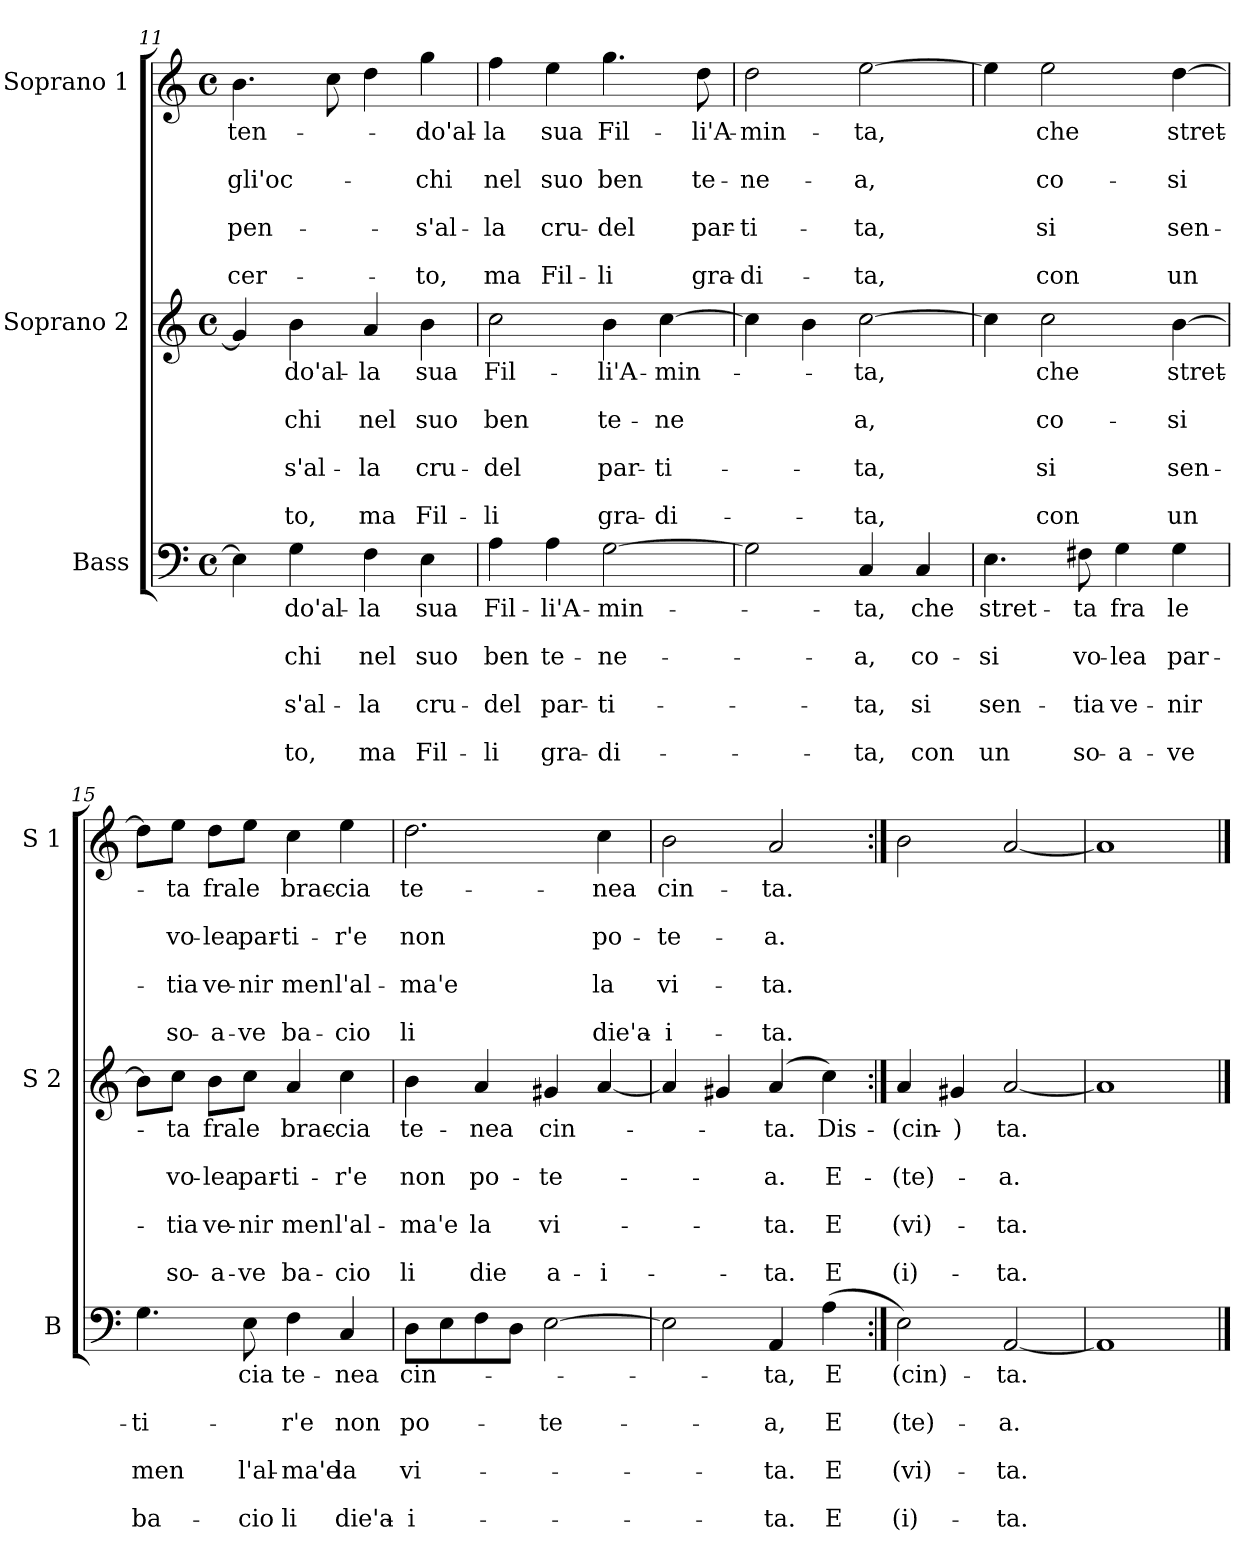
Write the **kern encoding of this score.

**kern	**text	**text	**text	**text	**text	**text	**text	**kern	**text	**text	**text	**text	**text	**text	**text	**kern	**text	**text	**text	**text	**text	**text	**text
*part3	*part3	*part3	*part3	*part3	*part3	*part3	*part3	*part2	*part2	*part2	*part2	*part2	*part2	*part2	*part2	*part1	*part1	*part1	*part1	*part1	*part1	*part1	*part1
*staff3	*staff3	*staff3	*staff3	*staff3	*staff3	*staff3	*staff3	*staff2	*staff2	*staff2	*staff2	*staff2	*staff2	*staff2	*staff2	*staff1	*staff1	*staff1	*staff1	*staff1	*staff1	*staff1	*staff1
*I"Bass	*	*	*	*	*	*	*	*I"Soprano 2	*	*	*	*	*	*	*	*I"Soprano 1	*	*	*	*	*	*	*
*I'B	*	*	*	*	*	*	*	*I'S 2	*	*	*	*	*	*	*	*I'S 1	*	*	*	*	*	*	*
*clefF4	*	*	*	*	*	*	*	*clefG2	*	*	*	*	*	*	*	*clefG2	*	*	*	*	*	*	*
*k[]	*	*	*	*	*	*	*	*k[]	*	*	*	*	*	*	*	*k[]	*	*	*	*	*	*	*
*C:	*	*	*	*	*	*	*	*C:	*	*	*	*	*	*	*	*C:	*	*	*	*	*	*	*
*M4/4	*	*	*	*	*	*	*	*M4/4	*	*	*	*	*	*	*	*M4/4	*	*	*	*	*	*	*
*met(c)	*	*	*	*	*	*	*	*met(c)	*	*	*	*	*	*	*	*met(c)	*	*	*	*	*	*	*
=11	=11	=11	=11	=11	=11	=11	=11	=11	=11	=11	=11	=11	=11	=11	=11	=11	=11	=11	=11	=11	=11	=11	=11
!	!	!	!	!	!	!	!	!	!	!	!	!	!	!	!	!	!LO:LY:b	!	!LO:LY:b	!	!LO:LY:b	!	!LO:LY:b
4E\]	.	.	.	.	.	.	.	4g#/]	.	.	.	.	.	.	.	4.b\	-ten-	.	gli'oc-	.	pen-	.	cer-
!	!LO:LY:b	!	!LO:LY:b	!	!LO:LY:b	!	!LO:LY:b	!	!LO:LY:b	!	!LO:LY:b	!	!LO:LY:b	!	!LO:LY:b	!	!	!	!	!	!	!	!
4G\	-do'al-	.	-chi	.	-s'al-	.	-to,	4b\	-do'al-	.	-chi	.	-s'al-	.	-to,	.	.	.	.	.	.	.	.
.	.	.	.	.	.	.	.	.	.	.	.	.	.	.	.	8cc\	.	.	.	.	.	.	.
!	!LO:LY:b	!	!LO:LY:b	!	!LO:LY:b	!	!LO:LY:b	!	!LO:LY:b	!	!LO:LY:b	!	!LO:LY:b	!	!LO:LY:b	!	!	!	!	!	!	!	!
4F\	-la	.	nel	.	-la	.	ma	4a/	-la	.	nel	.	-la	.	ma	4dd\	.	.	.	.	.	.	.
!	!LO:LY:b	!	!LO:LY:b	!	!LO:LY:b	!	!LO:LY:b	!	!LO:LY:b	!	!LO:LY:b	!	!LO:LY:b	!	!LO:LY:b	!	!LO:LY:b	!	!LO:LY:b	!	!LO:LY:b	!	!LO:LY:b
4E\	sua	.	suo	.	cru-	.	Fil-	4b\	sua	.	suo	.	cru-	.	Fil-	4gg\	-do'al-	.	-chi	.	-s'al-	.	-to,
=12	=12	=12	=12	=12	=12	=12	=12	=12	=12	=12	=12	=12	=12	=12	=12	=12	=12	=12	=12	=12	=12	=12	=12
!	!LO:LY:b	!	!LO:LY:b	!	!LO:LY:b	!	!LO:LY:b	!	!LO:LY:b	!	!LO:LY:b	!	!LO:LY:b	!	!LO:LY:b	!	!LO:LY:b	!	!LO:LY:b	!	!LO:LY:b	!	!LO:LY:b
4A\	Fil-	.	ben	.	-del	.	-li	2cc\	Fil-	.	ben	.	-del	.	-li	4ff\	-la	.	nel	.	-la	.	ma
!	!LO:LY:b	!	!LO:LY:b	!	!LO:LY:b	!	!LO:LY:b	!	!	!	!	!	!	!	!	!	!LO:LY:b	!	!LO:LY:b	!	!LO:LY:b	!	!LO:LY:b
4A\	-li'A-	.	te-	.	par-	.	gra-	.	.	.	.	.	.	.	.	4ee\	sua	.	suo	.	cru-	.	Fil-
!	!LO:LY:b	!	!LO:LY:b	!	!LO:LY:b	!	!LO:LY:b	!	!LO:LY:b	!	!LO:LY:b	!	!LO:LY:b	!	!LO:LY:b	!	!LO:LY:b	!	!LO:LY:b	!	!LO:LY:b	!	!LO:LY:b
[2G\	-min-	.	-ne-	.	-ti-	.	-di-	4b\	-li'A-	.	te-	.	par-	.	gra-	4.gg\	Fil-	.	ben	.	-del	.	-li
!	!	!	!	!	!	!	!	!	!LO:LY:b	!	!LO:LY:b	!	!LO:LY:b	!	!LO:LY:b	!	!	!	!	!	!	!	!
.	.	.	.	.	.	.	.	[4cc\	-min-	.	-ne	.	-ti-	.	-di-	.	.	.	.	.	.	.	.
!	!	!	!	!	!	!	!	!	!	!	!	!	!	!	!	!	!LO:LY:b	!	!LO:LY:b	!	!LO:LY:b	!	!LO:LY:b
.	.	.	.	.	.	.	.	.	.	.	.	.	.	.	.	8dd\	-li'A-	.	te-	.	par-	.	gra-
=13	=13	=13	=13	=13	=13	=13	=13	=13	=13	=13	=13	=13	=13	=13	=13	=13	=13	=13	=13	=13	=13	=13	=13
!	!	!	!	!	!	!	!	!	!	!	!	!	!	!	!	!	!LO:LY:b	!	!LO:LY:b	!	!LO:LY:b	!	!LO:LY:b
2G\]	.	.	.	.	.	.	.	4cc\]	.	.	.	.	.	.	.	2dd\	-min-	.	-ne-	.	-ti-	.	-di-
.	.	.	.	.	.	.	.	4b\	.	.	.	.	.	.	.	.	.	.	.	.	.	.	.
!	!LO:LY:b	!	!LO:LY:b	!	!LO:LY:b	!	!LO:LY:b	!	!LO:LY:b	!	!LO:LY:b	!	!LO:LY:b	!	!LO:LY:b	!	!LO:LY:b	!	!LO:LY:b	!	!LO:LY:b	!	!LO:LY:b
4C/	-ta,	.	-a,	.	-ta,	.	-ta,	[2cc\	-ta,	.	a,	.	-ta,	.	-ta,	[2ee\	-ta,	.	-a,	.	-ta,	.	-ta,
!	!LO:LY:b	!	!LO:LY:b	!	!LO:LY:b	!	!LO:LY:b	!	!	!	!	!	!	!	!	!	!	!	!	!	!	!	!
4C/	che	.	co-	.	si	.	con	.	.	.	.	.	.	.	.	.	.	.	.	.	.	.	.
=14	=14	=14	=14	=14	=14	=14	=14	=14	=14	=14	=14	=14	=14	=14	=14	=14	=14	=14	=14	=14	=14	=14	=14
!	!LO:LY:b	!	!LO:LY:b	!	!LO:LY:b	!	!LO:LY:b	!	!	!	!	!	!	!	!	!	!	!	!	!	!	!	!
4.E\	stret-	.	-si	.	sen-	.	un	4cc\]	.	.	.	.	.	.	.	4ee\]	.	.	.	.	.	.	.
!	!	!	!	!	!	!	!	!	!LO:LY:b	!	!LO:LY:b	!	!LO:LY:b	!	!LO:LY:b	!	!LO:LY:b	!	!LO:LY:b	!	!LO:LY:b	!	!LO:LY:b
.	.	.	.	.	.	.	.	2cc\	che	.	co-	.	si	.	con	2ee\	che	.	co-	.	si	.	con
!	!LO:LY:b	!	!LO:LY:b	!	!LO:LY:b	!	!LO:LY:b	!	!	!	!	!	!	!	!	!	!	!	!	!	!	!	!
8F#X\	-ta	.	vo-	.	-tia	.	so-	.	.	.	.	.	.	.	.	.	.	.	.	.	.	.	.
!	!LO:LY:b	!	!LO:LY:b	!	!LO:LY:b	!	!LO:LY:b	!	!	!	!	!	!	!	!	!	!	!	!	!	!	!	!
4G\	fra	.	-lea	.	ve-	.	-a-	.	.	.	.	.	.	.	.	.	.	.	.	.	.	.	.
!	!LO:LY:b	!	!LO:LY:b	!	!LO:LY:b	!	!LO:LY:b	!	!LO:LY:b	!	!LO:LY:b	!	!LO:LY:b	!	!LO:LY:b	!	!LO:LY:b	!	!LO:LY:b	!	!LO:LY:b	!	!LO:LY:b
4G\	le	.	par-	.	-nir	.	-ve	[4b\	stret-	.	-si	.	sen-	.	un	[4dd\	stret-	.	-si	.	sen-	.	un
!!LO:LB:g=z
=15	=15	=15	=15	=15	=15	=15	=15	=15	=15	=15	=15	=15	=15	=15	=15	=15	=15	=15	=15	=15	=15	=15	=15
!	!	!	!LO:LY:b	!	!LO:LY:b	!	!LO:LY:b	!	!	!	!	!	!	!	!	!	!	!	!	!	!	!	!
4.G\	.	.	-ti-	.	men	.	ba-	8b\L]	.	.	.	.	.	.	.	8dd\L]	.	.	.	.	.	.	.
!	!	!	!	!	!	!	!	!	!LO:LY:b	!	!LO:LY:b	!	!LO:LY:b	!	!LO:LY:b	!	!LO:LY:b	!	!LO:LY:b	!	!LO:LY:b	!	!LO:LY:b
.	.	.	.	.	.	.	.	8cc\J	-ta	.	vo-	.	-tia	.	so-	8ee\J	-ta	.	vo-	.	-tia	.	so-
!	!	!	!	!	!	!	!	!	!LO:LY:b	!	!LO:LY:b	!	!LO:LY:b	!	!LO:LY:b	!	!LO:LY:b	!	!LO:LY:b	!	!LO:LY:b	!	!LO:LY:b
.	.	.	.	.	.	.	.	8b\L	fra	.	-lea	.	ve-	.	-a-	8dd\L	fra	.	-lea	.	ve-	.	-a-
!	!LO:LY:b	!	!	!	!LO:LY:b	!	!LO:LY:b	!	!LO:LY:b	!	!LO:LY:b	!	!LO:LY:b	!	!LO:LY:b	!	!LO:LY:b	!	!LO:LY:b	!	!LO:LY:b	!	!LO:LY:b
8E\	-cia	.	.	.	l'al-	.	-cio	8cc\J	le	.	par-	.	-nir	.	-ve	8ee\J	le	.	par-	.	-nir	.	-ve
!	!LO:LY:b	!	!LO:LY:b	!	!LO:LY:b	!	!LO:LY:b	!	!LO:LY:b	!	!LO:LY:b	!	!LO:LY:b	!	!LO:LY:b	!	!LO:LY:b	!	!LO:LY:b	!	!LO:LY:b	!	!LO:LY:b
4F\	te-	.	-r'e	.	-ma'e	.	li	4a/	brac-	.	-ti-	.	men	.	ba-	4cc\	brac-	.	-ti-	.	men	.	ba-
!	!LO:LY:b	!	!LO:LY:b	!	!LO:LY:b	!	!LO:LY:b	!	!LO:LY:b	!	!LO:LY:b	!	!LO:LY:b	!	!LO:LY:b	!	!LO:LY:b	!	!LO:LY:b	!	!LO:LY:b	!	!LO:LY:b
4C/	-nea	.	non	.	la	.	die'a-	4cc\	-cia	.	-r'e	.	l'al-	.	-cio	4ee\	-cia	.	-r'e	.	l'al-	.	-cio
=16	=16	=16	=16	=16	=16	=16	=16	=16	=16	=16	=16	=16	=16	=16	=16	=16	=16	=16	=16	=16	=16	=16	=16
!	!LO:LY:b	!	!LO:LY:b	!	!LO:LY:b	!	!LO:LY:b	!	!LO:LY:b	!	!LO:LY:b	!	!LO:LY:b	!	!LO:LY:b	!	!LO:LY:b	!	!LO:LY:b	!	!LO:LY:b	!	!LO:LY:b
8D\L	cin-	.	po-	.	vi-	.	-i-	4b\	te-	.	non	.	-ma'e	.	li	2.dd\	te-	.	non	.	-ma'e	.	li
8E\	.	.	.	.	.	.	.	.	.	.	.	.	.	.	.	.	.	.	.	.	.	.	.
!	!	!	!	!	!	!	!	!	!LO:LY:b	!	!LO:LY:b	!	!LO:LY:b	!	!LO:LY:b	!	!	!	!	!	!	!	!
8F\	.	.	.	.	.	.	.	4a/	-nea	.	po-	.	la	.	die	.	.	.	.	.	.	.	.
8D\J	.	.	.	.	.	.	.	.	.	.	.	.	.	.	.	.	.	.	.	.	.	.	.
!	!	!	!LO:LY:b	!	!	!	!	!	!LO:LY:b	!	!LO:LY:b	!	!LO:LY:b	!	!LO:LY:b	!	!	!	!	!	!	!	!
[2E\	.	.	-te-	.	.	.	.	4g#X/	cin-	.	-te-	.	vi-	.	a-	.	.	.	.	.	.	.	.
!	!	!	!	!	!	!	!	!	!	!	!	!	!	!	!LO:LY:b	!	!LO:LY:b	!	!LO:LY:b	!	!LO:LY:b	!	!LO:LY:b
.	.	.	.	.	.	.	.	[4a/	.	.	.	.	.	.	-i-	4cc\	-nea	.	po-	.	la	.	die'a-
=17	=17	=17	=17	=17	=17	=17	=17	=17	=17	=17	=17	=17	=17	=17	=17	=17	=17	=17	=17	=17	=17	=17	=17
!	!	!	!	!	!	!	!	!	!	!	!	!	!	!	!	!	!LO:LY:b	!	!LO:LY:b	!	!LO:LY:b	!	!LO:LY:b
2E\]	.	.	.	.	.	.	.	4a/]	.	.	.	.	.	.	.	2b\	cin-	.	-te-	.	vi-	.	-i-
.	.	.	.	.	.	.	.	4g#X/	.	.	.	.	.	.	.	.	.	.	.	.	.	.	.
!	!LO:LY:b	!	!LO:LY:b	!	!LO:LY:b	!	!LO:LY:b	!	!LO:LY:b	!	!LO:LY:b	!	!LO:LY:b	!	!LO:LY:b	!	!LO:LY:b	!	!LO:LY:b	!	!LO:LY:b	!	!LO:LY:b
4AA/	-ta,	.	-a,	.	-ta.	.	-ta.	(>4a/	-ta.	.	-a.	.	-ta.	.	-ta.	2a/	-ta.	.	-a.	.	-ta.	.	-ta.
!	!LO:LY:b	!	!LO:LY:b	!	!LO:LY:b	!	!LO:LY:b	!	!LO:LY:b	!	!LO:LY:b	!	!LO:LY:b	!	!LO:LY:b	!	!	!	!	!	!	!	!
(>4A\	E	.	E	.	E	.	E	4cc\)	Dis-	.	E-	.	E	.	E	.	.	.	.	.	.	.	.
=18:|!	=18:|!	=18:|!	=18:|!	=18:|!	=18:|!	=18:|!	=18:|!	=18:|!	=18:|!	=18:|!	=18:|!	=18:|!	=18:|!	=18:|!	=18:|!	=18:|!	=18:|!	=18:|!	=18:|!	=18:|!	=18:|!	=18:|!	=18:|!
!	!LO:LY:b	!	!LO:LY:b	!	!LO:LY:b	!	!LO:LY:b	!	!LO:LY:b	!	!LO:LY:b	!	!LO:LY:b	!	!LO:LY:b	!	!	!	!	!	!	!	!
2E\)	(cin)-	.	(te)-	.	(vi)-	.	(i)-	4a/	-(cin-	.	-(te)-	.	(vi)-	.	(i)-	2b\	.	.	.	.	.	.	.
!	!	!	!	!	!	!	!	!	!LO:LY:b	!	!	!	!	!	!	!	!	!	!	!	!	!	!
.	.	.	.	.	.	.	.	4g#X/	-)	.	.	.	.	.	.	.	.	.	.	.	.	.	.
!	!LO:LY:b	!	!LO:LY:b	!	!LO:LY:b	!	!LO:LY:b	!	!LO:LY:b	!	!LO:LY:b	!	!LO:LY:b	!	!LO:LY:b	!	!	!	!	!	!	!	!
[2AA/	-ta.	.	-a.	.	-ta.	.	-ta.	[2a/	ta.	.	-a.	.	-ta.	.	-ta.	[2a/	.	.	.	.	.	.	.
=19	=19	=19	=19	=19	=19	=19	=19	=19	=19	=19	=19	=19	=19	=19	=19	=19	=19	=19	=19	=19	=19	=19	=19
1AA]	.	.	.	.	.	.	.	1a]	.	.	.	.	.	.	.	1a]	.	.	.	.	.	.	.
==	==	==	==	==	==	==	==	==	==	==	==	==	==	==	==	==	==	==	==	==	==	==	==
*-	*-	*-	*-	*-	*-	*-	*-	*-	*-	*-	*-	*-	*-	*-	*-	*-	*-	*-	*-	*-	*-	*-	*-
